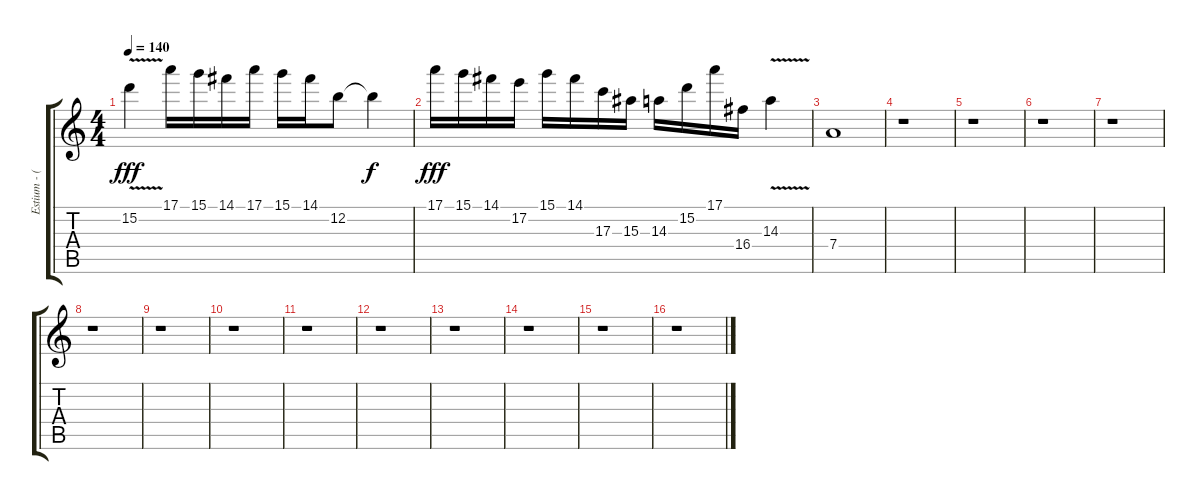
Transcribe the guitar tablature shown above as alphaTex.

\track ("Estium - (Leads)" "Estium - (") {instrument distortionguitar}
\staff {score tabs}
\tuning (E4 B3 G3 D3 A2 E2) {hide}
\ts (4 4)
\tempo 140
\clef g2
\ks c
15.2{v}.4{dy fff} 17.1.16 15.1.16 14.1.16 17.1.16 15.1.16 14.1.16 12.2.8 12.2{t}.4{dy f} |
17.1.16{dy fff} 15.1.16 14.1.16 17.2.16 15.1.16 14.1.16 17.3.16 15.3.16 14.3.16 15.2.16 17.1.16 16.4.16 14.3{v}.4 |
7.4.1 |
r.1 |
r.1 |
r.1 |
r.1 |
r.1 |
r.1 |
r.1 |
r.1 |
r.1 |
r.1 |
r.1 |
r.1 |
r.1
